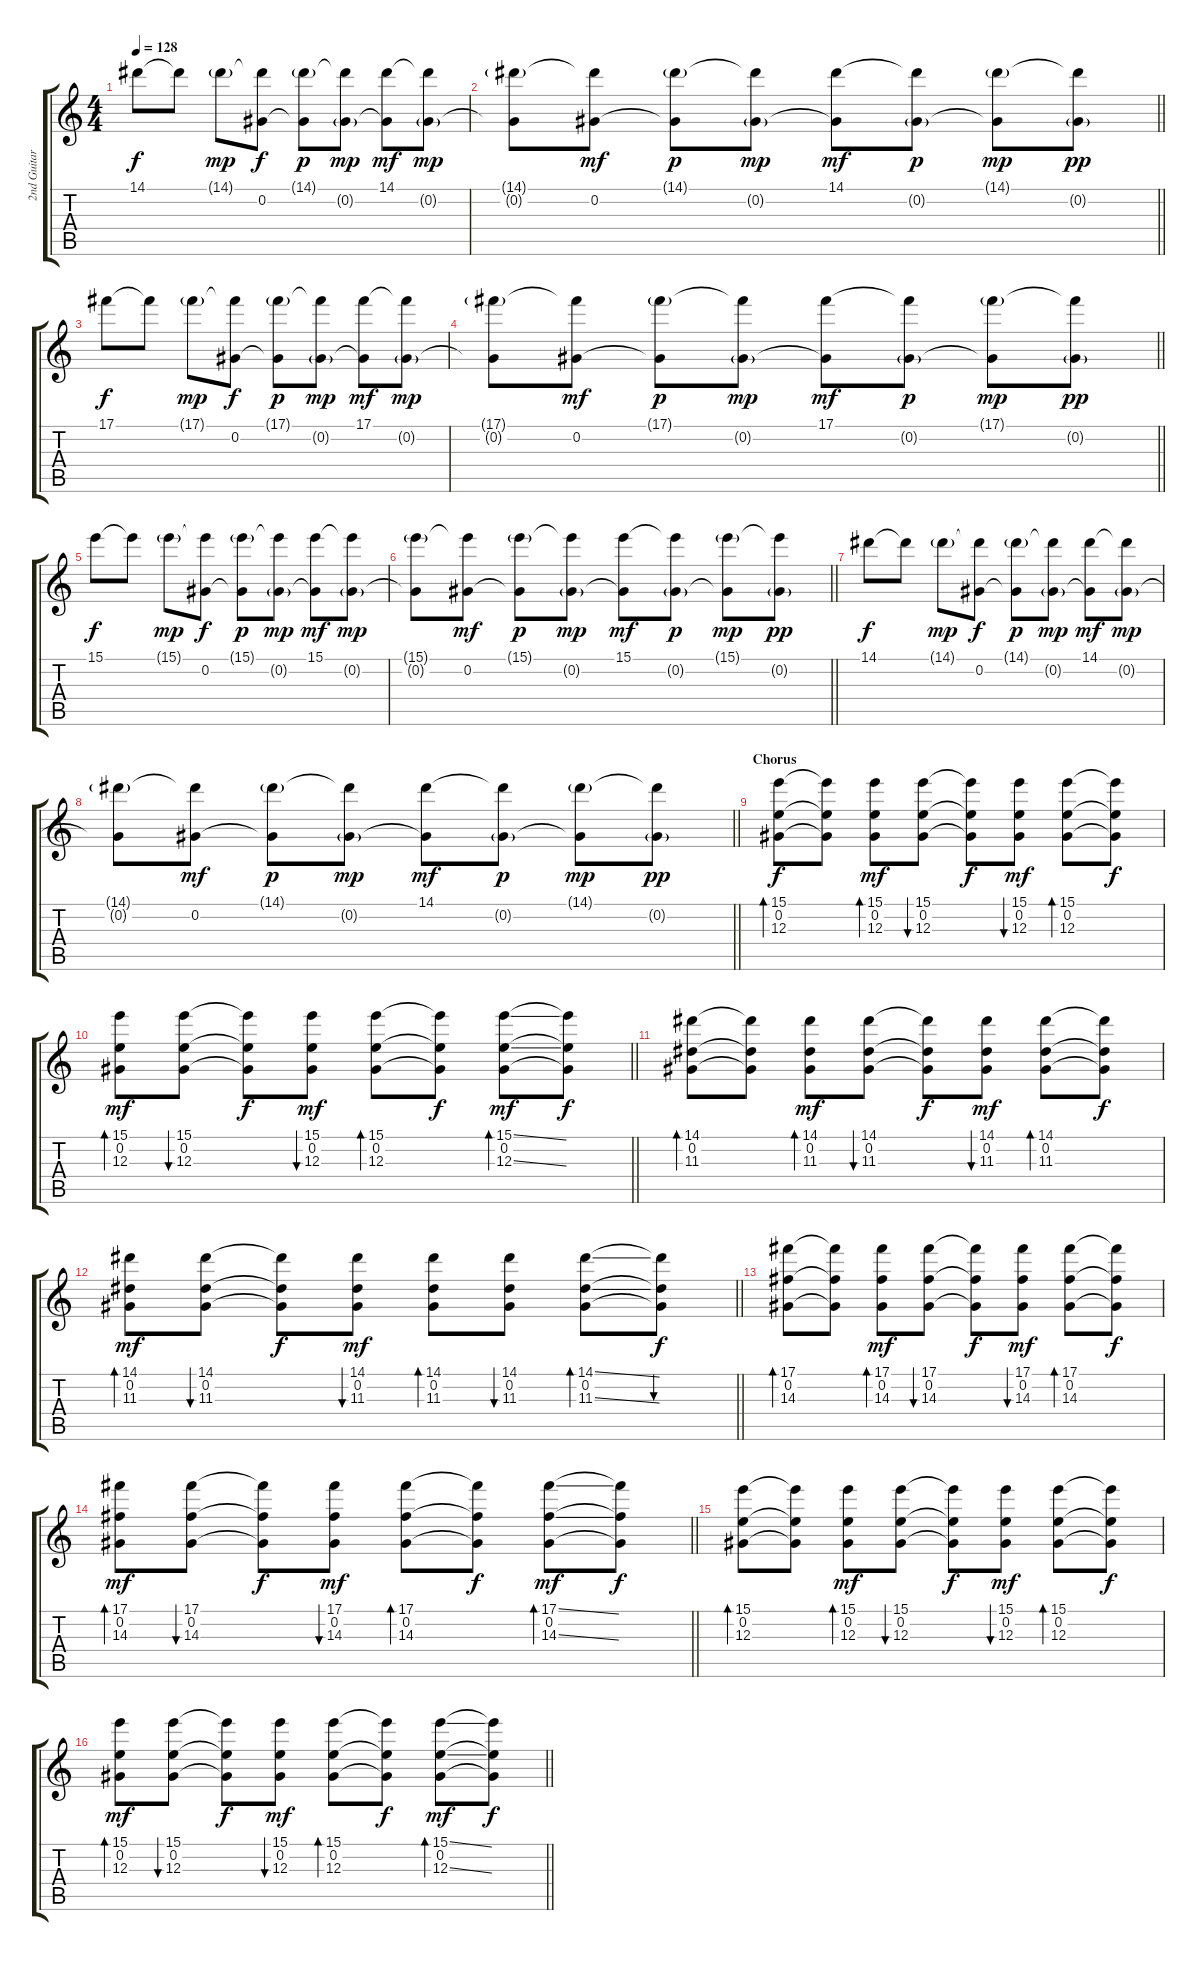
\track ("2nd Guitar" "2nd Guitar") {instrument electricguitarjazz}
\staff {score tabs}
\tuning (Db4 Ab3 E3 B2 Gb2 Db2) {hide}
\ts (4 4)
\tempo 128
\clef g2
\ks c
14.1.8{dy f} 14.1{t}.8 14.1{g}.8{dy mp} (14.1{t} 0.2).8{dy f} (14.1{g} 0.2{t}).8{dy p} (14.1{t} 0.2{g}).8{dy mp} (14.1 0.2{t}).8{dy mf} (14.1{t} 0.2{g}).8{dy mp} |
\barLineRight lightlight
(14.1{g} 0.2{t}).8 (14.1{t} 0.2).8{dy mf} (14.1{g} 0.2{t}).8{dy p} (14.1{t} 0.2{g}).8{dy mp} (14.1 0.2{t}).8{dy mf} (14.1{t} 0.2{g}).8{dy p} (14.1{g} 0.2{t}).8{dy mp} (14.1{t} 0.2{g}).8{dy pp} |
17.1.8{dy f} 17.1{t}.8 17.1{g}.8{dy mp} (17.1{t} 0.2).8{dy f} (17.1{g} 0.2{t}).8{dy p} (17.1{t} 0.2{g}).8{dy mp} (17.1 0.2{t}).8{dy mf} (17.1{t} 0.2{g}).8{dy mp} |
\barLineRight lightlight
(17.1{g} 0.2{t}).8 (17.1{t} 0.2).8{dy mf} (17.1{g} 0.2{t}).8{dy p} (17.1{t} 0.2{g}).8{dy mp} (17.1 0.2{t}).8{dy mf} (17.1{t} 0.2{g}).8{dy p} (17.1{g} 0.2{t}).8{dy mp} (17.1{t} 0.2{g}).8{dy pp} |
15.1.8{dy f} 15.1{t}.8 15.1{g}.8{dy mp} (15.1{t} 0.2).8{dy f} (15.1{g} 0.2{t}).8{dy p} (15.1{t} 0.2{g}).8{dy mp} (15.1 0.2{t}).8{dy mf} (15.1{t} 0.2{g}).8{dy mp} |
\barLineRight lightlight
(15.1{g} 0.2{t}).8 (15.1{t} 0.2).8{dy mf} (15.1{g} 0.2{t}).8{dy p} (15.1{t} 0.2{g}).8{dy mp} (15.1 0.2{t}).8{dy mf} (15.1{t} 0.2{g}).8{dy p} (15.1{g} 0.2{t}).8{dy mp} (15.1{t} 0.2{g}).8{dy pp} |
14.1.8{dy f} 14.1{t}.8 14.1{g}.8{dy mp} (14.1{t} 0.2).8{dy f} (14.1{g} 0.2{t}).8{dy p} (14.1{t} 0.2{g}).8{dy mp} (14.1 0.2{t}).8{dy mf} (14.1{t} 0.2{g}).8{dy mp} |
\barLineRight lightlight
(14.1{g} 0.2{t}).8 (14.1{t} 0.2).8{dy mf} (14.1{g} 0.2{t}).8{dy p} (14.1{t} 0.2{g}).8{dy mp} (14.1 0.2{t}).8{dy mf} (14.1{t} 0.2{g}).8{dy p} (14.1{g} 0.2{t}).8{dy mp} (14.1{t} 0.2{g}).8{dy pp} |
\section ("" "Chorus")
(15.1 0.2 12.3).8{bd 60 dy f} (15.1{t} 0.2{t} 12.3{t}).8 (15.1 0.2 12.3).8{bd 60 dy mf} (15.1 0.2 12.3).8{bu 60} (15.1{t} 0.2{t} 12.3{t}).8{dy f} (15.1 0.2 12.3).8{bu 60 dy mf} (15.1 0.2 12.3).8{bd 60} (15.1{t} 0.2{t} 12.3{t}).8{dy f} |
\barLineRight lightlight
(15.1 0.2 12.3).8{bd 60 dy mf} (15.1 0.2 12.3).8{bu 60} (15.1{t} 0.2{t} 12.3{t}).8{dy f} (15.1 0.2 12.3).8{bu 60 dy mf} (15.1 0.2 12.3).8{bd 60} (15.1{t} 0.2{t} 12.3{t}).8{dy f} (15.1{ss} 0.2 12.3{ss}).8{bd 60 dy mf} (15.1{t} 0.2{t} 12.3{t}).8{dy f} |
(14.1 0.2 11.3).8{bd 60} (14.1{t} 0.2{t} 11.3{t}).8 (14.1 0.2 11.3).8{bd 60 dy mf} (14.1 0.2 11.3).8{bu 60} (14.1{t} 0.2{t} 11.3{t}).8{dy f} (14.1 0.2 11.3).8{bu 60 dy mf} (14.1 0.2 11.3).8{bd 60} (14.1{t} 0.2{t} 11.3{t}).8{dy f} |
\barLineRight lightlight
(14.1 0.2 11.3).8{bd 60 dy mf} (14.1 0.2 11.3).8{bu 60} (14.1{t} 0.2{t} 11.3{t}).8{dy f} (14.1 0.2 11.3).8{bu 60 dy mf} (14.1 0.2 11.3).8{bd 60} (14.1 0.2 11.3).8{bu 60} (14.1{ss} 0.2 11.3{ss}).8{bd 60} (14.1{t} 0.2{t} 11.3{t}).8{bu 60 dy f} |
(17.1 0.2 14.3).8{bd 60} (17.1{t} 0.2{t} 14.3{t}).8 (17.1 0.2 14.3).8{bd 60 dy mf} (17.1 0.2 14.3).8{bu 60} (17.1{t} 0.2{t} 14.3{t}).8{dy f} (17.1 0.2 14.3).8{bu 60 dy mf} (17.1 0.2 14.3).8{bd 60} (17.1{t} 0.2{t} 14.3{t}).8{dy f} |
\barLineRight lightlight
(17.1 0.2 14.3).8{bd 60 dy mf} (17.1 0.2 14.3).8{bu 60} (17.1{t} 0.2{t} 14.3{t}).8{dy f} (17.1 0.2 14.3).8{bu 60 dy mf} (17.1 0.2 14.3).8{bd 60} (17.1{t} 0.2{t} 14.3{t}).8{dy f} (17.1{ss} 0.2 14.3{ss}).8{bd 60 dy mf} (17.1{t} 0.2{t} 14.3{t}).8{dy f} |
(15.1 0.2 12.3).8{bd 60} (15.1{t} 0.2{t} 12.3{t}).8 (15.1 0.2 12.3).8{bd 60 dy mf} (15.1 0.2 12.3).8{bu 60} (15.1{t} 0.2{t} 12.3{t}).8{dy f} (15.1 0.2 12.3).8{bu 60 dy mf} (15.1 0.2 12.3).8{bd 60} (15.1{t} 0.2{t} 12.3{t}).8{dy f} |
\barLineRight lightlight
(15.1 0.2 12.3).8{bd 60 dy mf} (15.1 0.2 12.3).8{bu 60} (15.1{t} 0.2{t} 12.3{t}).8{dy f} (15.1 0.2 12.3).8{bu 60 dy mf} (15.1 0.2 12.3).8{bd 60} (15.1{t} 0.2{t} 12.3{t}).8{dy f} (15.1{ss} 0.2 12.3{ss}).8{bd 60 dy mf} (15.1{t} 0.2{t} 12.3{t}).8{dy f}
